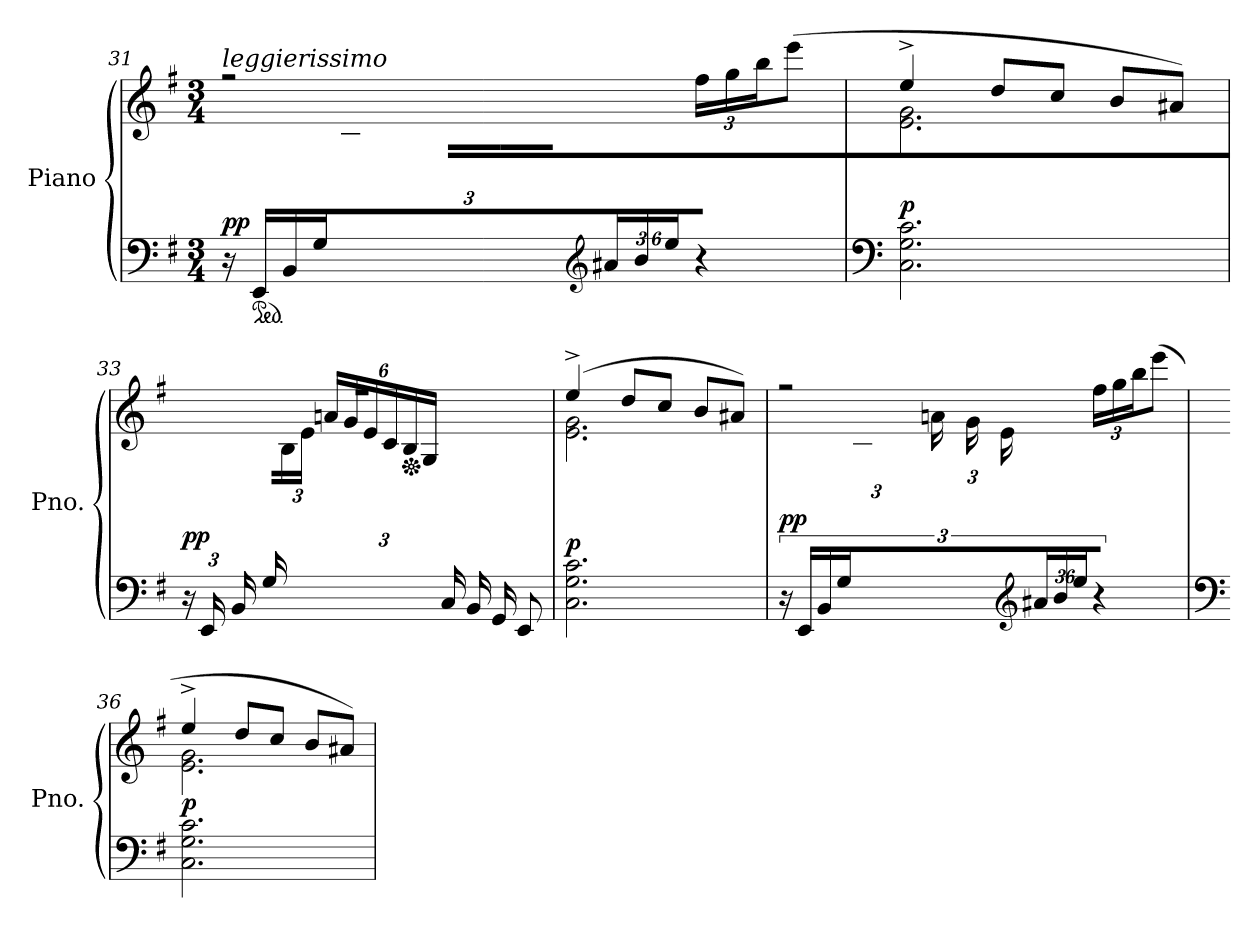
**kern	**kern	**dynam
*part1	*part1	*part1
*staff2	*staff1	*staff1/2
*I"Piano	*	*
*I'Pno.	*	*
*clefF4	*clefG2	*
*k[f#]	*k[f#]	*
*M3/4	*M3/4	*
*Xbrackettup	*	*
=31	=31	=31
*	*^	*
!	!LO:TX:a:i:t=leggierissimo	!	!
!	!	!	!LO:DY:a=2
24r	2r	6ryy	pp
*ped	*	*	*
(24EE/LL	.	.	.
24BB/	.	.	.
24G/	.	.	.
24%5ryy	.	24B\	.
.	.	24e\JJ	.
*	*	*Xbrackettup	*
.	.	24an\LL	.
.	.	24g\	.
.	.	24e\	.
*clefG2	*	*	*
24a#X/	.	4.ryy	.
24b/	.	.	.
24ee/JJ	.	.	.
4r	24ff#\LL	.	.
.	24gg\	.	.
.	24bb\J	.	.
.	(8eee\J	.	.
!!LO:LB:g=z	!!
=32	=32	=32	=32
*clefF4	*	*	*
!	!	!	!LO:DY:a=2
2.C\ 2.G\ 2.c\	4ee^/	2.e\ 2.g\	p
.	8dd/L	.	.
.	8cc/J	.	.
.	8b/L	.	.
.	8a#X/J)	.	.
=33	=33	=33	=33
!	!	!	!LO:DY:a=2
24r	2.r	6ryy	pp
24EE/LL	.	.	.
24BB/	.	.	.
24G/	.	.	.
3ryy	.	24B\	.
.	.	24e\JJ	.
.	.	24an/LL	.
.	.	24g/	.
.	.	24e/	.
.	.	24c/	.
*	*Xped	*	*
.	.	24B/	.
.	.	24G/JJ	.
24C/LL	.	4ryy	.
24BB/	.	.	.
24GG/J	.	.	.
8EE/J	.	.	.
=34	=34	=34	=34
!	!	!	!LO:DY:a=2
2.C\ 2.G\ 2.c\	(4ee^/	2.e\ 2.g\	p
.	8dd/L	.	.
.	8cc/J	.	.
.	8b/L	.	.
.	8a#X/J)	.	.
!!LO:LB:g=z	!!
=35	=35	=35	=35
*brackettup	*	*	*
!	!	!	!LO:DY:a=2
24r	2r	6ryy	pp
(24EE/LL	.	.	.
24BB/	.	.	.
*Xbrackettup	*	*	*
24G/	.	.	.
24%5ryy	.	24B\	.
.	.	24e\JJ	.
.	.	24an\LL	.
.	.	24g\	.
.	.	24e\	.
*clefG2	*	*	*
24a#X/	.	4.ryy	.
24b/	.	.	.
24ee/JJ	.	.	.
4r	24ff#\LL	.	.
.	24gg\	.	.
.	24bb\J	.	.
.	(8eee\J	.	.
=36	=36	=36	=36
*clefF4	*	*	*
!	!	!	!LO:DY:a=2
2.C\ 2.G\ 2.c\	4ee^/	2.e\ 2.g\	p
.	8dd/L	.	.
.	8cc/J	.	.
.	8b/L	.	.
.	8a#X/J)	.	.
*	*v	*v	*
=	=	=
*-	*-	*-
